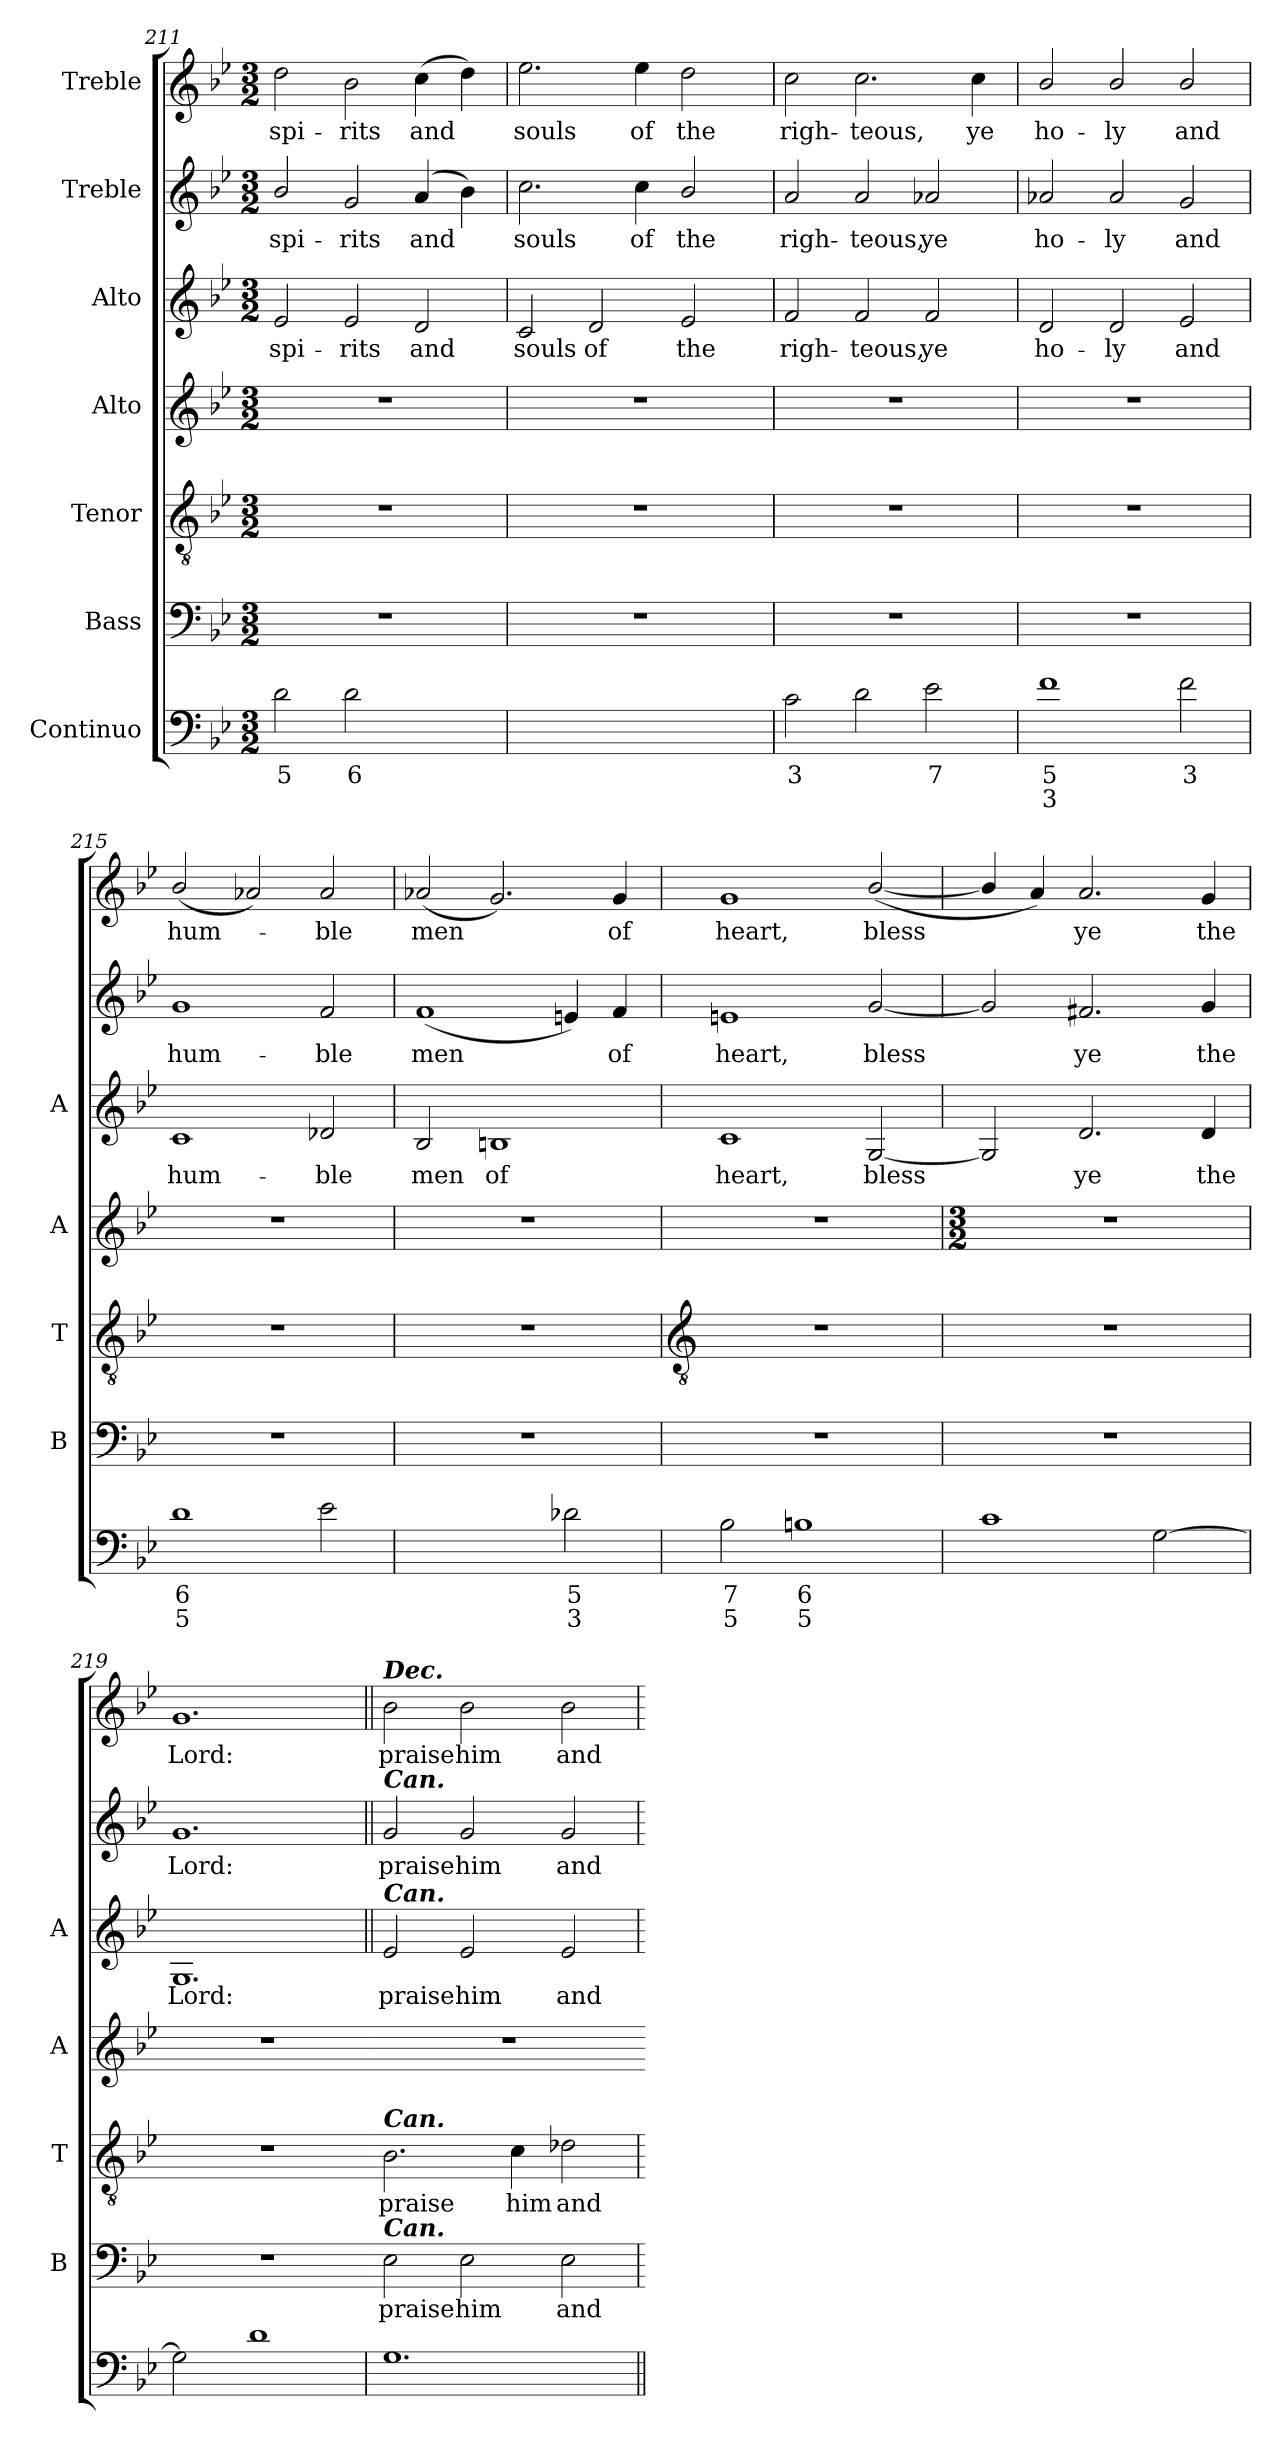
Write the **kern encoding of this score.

**kern	**text	**text	**kern	**text	**kern	**text	**kern	**kern	**text	**kern	**text	**kern	**text
*part7	*part7	*part7	*part6	*part6	*part5	*part5	*part4	*part3	*part3	*part2	*part2	*part1	*part1
*staff7	*staff7	*staff7	*staff6	*staff6	*staff5	*staff5	*staff4	*staff3	*staff3	*staff2	*staff2	*staff1	*staff1
*I"Continuo	*	*	*I"Bass	*	*I"Tenor	*	*I"Alto	*I"Alto	*	*I"Treble	*	*I"Treble	*
*	*	*	*I'B	*	*I'T	*	*I'A	*I'A	*	*	*	*	*
*clefF4	*	*	*clefF4	*	*clefGv2	*	*clefG2	*clefG2	*	*clefG2	*	*clefG2	*
*k[b-e-]	*	*	*k[b-e-]	*	*k[b-e-]	*	*k[b-e-]	*k[b-e-]	*	*k[b-e-]	*	*k[b-e-]	*
*B-:	*	*	*B-:	*	*B-:	*	*B-:	*B-:	*	*B-:	*	*B-:	*
*M3/2	*	*	*M3/2	*	*M3/2	*	*M3/2	*M3/2	*	*M3/2	*	*M3/2	*
=211	=211	=211	=211	=211	=211	=211	=211	=211	=211	=211	=211	=211	=211
!	!LO:LY:b	!	!LO:N:vis=1	!	!LO:N:vis=1	!	!	!	!LO:LY:b	!	!LO:LY:b	!	!LO:LY:b
2d	5	.	1.r	.	1.r	.	1.r	2e-	spi-	2b-/	spi-	2dd	spi-
!	!LO:LY:b	!	!	!	!	!	!	!	!LO:LY:b	!	!LO:LY:b	!	!LO:LY:b
2d	6	.	.	.	.	.	.	2e-	-rits	2g	-rits	2b-	-rits
!	!	!	!	!	!	!	!	!	!LO:LY:b	!	!LO:LY:b	!	!LO:LY:b
2ryy	.	.	.	.	.	.	.	2d	and	(<4a	and	(>4cc	and
.	.	.	.	.	.	.	.	.	.	4b-)	.	4dd)	.
=212	=212	=212	=212	=212	=212	=212	=212	=212	=212	=212	=212	=212	=212
!	!LO:LY:b	!	!LO:N:vis=1	!	!LO:N:vis=1	!	!	!	!LO:LY:b	!	!LO:LY:b	!	!LO:LY:b
[2e-yy	7	.	1.r	.	1.r	.	1.r	2c	souls	2.cc	souls	2.ee-	souls
!	!LO:LY:b	!	!	!	!	!	!	!	!LO:LY:b	!	!	!	!
2e-yy]	5	.	.	.	.	.	.	2d	of	.	.	.	.
!	!	!	!	!	!	!	!	!	!	!	!LO:LY:b	!	!LO:LY:b
.	.	.	.	.	.	.	.	.	.	4cc	of	4ee-	of
!	!LO:LY:b	!LO:LY:b	!	!	!	!	!	!	!LO:LY:b	!	!LO:LY:b	!	!LO:LY:b
[4dyy	7	5	.	.	.	.	.	2e-	the	2b-/	the	2dd	the
!	!LO:LY:b	!LO:LY:b	!	!	!	!	!	!	!	!	!	!	!
4dyy]	8	6	.	.	.	.	.	.	.	.	.	.	.
=213	=213	=213	=213	=213	=213	=213	=213	=213	=213	=213	=213	=213	=213
!	!LO:LY:b	!	!LO:N:vis=1	!	!LO:N:vis=1	!	!	!	!LO:LY:b	!	!LO:LY:b	!	!LO:LY:b
2c	3	.	1.r	.	1.r	.	1.r	2f	righ-	2a	righ-	2cc	righ-
!	!	!	!	!	!	!	!	!	!LO:LY:b	!	!LO:LY:b	!	!LO:LY:b
2d	.	.	.	.	.	.	.	2f	-teous,	2a	-teous,	2.cc	-teous,
!	!LO:LY:b	!	!	!	!	!	!	!	!LO:LY:b	!	!LO:LY:b	!	!
2e-	7	.	.	.	.	.	.	2f	ye	2a-X	ye	.	.
!	!	!	!	!	!	!	!	!	!	!	!	!	!LO:LY:b
.	.	.	.	.	.	.	.	.	.	.	.	4cc	ye
=214	=214	=214	=214	=214	=214	=214	=214	=214	=214	=214	=214	=214	=214
!	!LO:LY:b	!LO:LY:b	!LO:N:vis=1	!	!LO:N:vis=1	!	!	!	!LO:LY:b	!	!LO:LY:b	!	!LO:LY:b
1f	5	3	1.r	.	1.r	.	1.r	2d	ho-	2a-X	ho-	2b-/	ho-
!	!	!	!	!	!	!	!	!	!LO:LY:b	!	!LO:LY:b	!	!LO:LY:b
.	.	.	.	.	.	.	.	2d	-ly	2a-	-ly	2b-/	-ly
!	!LO:LY:b	!	!	!	!	!	!	!	!LO:LY:b	!	!LO:LY:b	!	!LO:LY:b
2f	3	.	.	.	.	.	.	2e-	and	2g	and	2b-/	and
=215	=215	=215	=215	=215	=215	=215	=215	=215	=215	=215	=215	=215	=215
!	!LO:LY:b	!LO:LY:b	!LO:N:vis=1	!	!LO:N:vis=1	!	!	!	!LO:LY:b	!	!LO:LY:b	!	!LO:LY:b
1d	6	5	1.r	.	1.r	.	1.r	1c	hum-	1g	hum-	(<2b-/	hum-
.	.	.	.	.	.	.	.	.	.	.	.	2a-X)	.
!	!	!	!	!	!	!	!	!	!LO:LY:b	!	!LO:LY:b	!	!LO:LY:b
2e-	.	.	.	.	.	.	.	2d-X	-ble	2f	-ble	2a-	ble
=216	=216	=216	=216	=216	=216	=216	=216	=216	=216	=216	=216	=216	=216
!	!LO:LY:b	!LO:LY:b	!LO:N:vis=1	!	!LO:N:vis=1	!	!	!	!LO:LY:b	!	!LO:LY:b	!	!LO:LY:b
[2cyy	7	5	1.r	.	1.r	.	1.r	2B-	men	(<1f	men	(<2a-X	men
!	!LO:LY:b	!	!	!	!	!	!	!	!LO:LY:b	!	!	!	!
2cyy]	6	.	.	.	.	.	.	1Bn	of	.	.	2.g)	.
!	!LO:LY:b	!LO:LY:b	!	!	!	!	!	!	!	!	!	!	!
2d-X	5	3	.	.	.	.	.	.	.	4en)	.	.	.
!	!	!	!	!	!	!	!	!	!	!	!LO:LY:b	!	!LO:LY:b
.	.	.	.	.	.	.	.	.	.	4f	of	4g	of
!!LO:LB:g=z
=217	=217	=217	=217	=217	=217	=217	=217	=217	=217	=217	=217	=217	=217
*	*	*	*	*	*clefGv2	*	*	*	*	*	*	*	*
!	!LO:LY:b	!LO:LY:b	!LO:N:vis=1	!	!LO:N:vis=1	!	!	!	!LO:LY:b	!	!LO:LY:b	!	!LO:LY:b
2B-	7	5	1.r	.	1.r	.	1.r	1c	heart,	1en	heart,	1g	heart,
!	!LO:LY:b	!LO:LY:b	!	!	!	!	!	!	!	!	!	!	!
1Bn	6	5	.	.	.	.	.	.	.	.	.	.	.
!	!	!	!	!	!	!	!	!	!LO:LY:b	!	!LO:LY:b	!	!LO:LY:b
.	.	.	.	.	.	.	.	[2G	bless	[2g	bless	(<[2b-/	bless
!!LO:LB:g=z
=218	=218	=218	=218	=218	=218	=218	=218	=218	=218	=218	=218	=218	=218
*	*	*	*	*	*	*	*M3/2	*	*	*	*	*	*
!	!	!	!LO:N:vis=1	!	!LO:N:vis=1	!	!	!	!	!	!	!	!
1c	.	.	1.r	.	1.r	.	1.r	2G]	.	2g]	.	4b-/]	.
.	.	.	.	.	.	.	.	.	.	.	.	4a)	.
!	!	!	!	!	!	!	!	!	!LO:LY:b	!	!LO:LY:b	!	!LO:LY:b
.	.	.	.	.	.	.	.	2.d	ye	2.f#X	ye	2.a	ye
[2G	.	.	.	.	.	.	.	.	.	.	.	.	.
!	!	!	!	!	!	!	!	!	!LO:LY:b	!	!LO:LY:b	!	!LO:LY:b
.	.	.	.	.	.	.	.	4d	the	4g	the	4g	the
=219	=219	=219	=219	=219	=219	=219	=219	=219	=219	=219	=219	=219	=219
!	!	!	!LO:N:vis=1	!	!LO:N:vis=1	!	!	!	!LO:LY:b	!	!LO:LY:b	!	!LO:LY:b
2G]	.	.	1.r	.	1.r	.	1.r	1.G	Lord:	1.g	Lord:	1.g	Lord:
1d	.	.	.	.	.	.	.	.	.	.	.	.	.
=220	=220||	=220||	=220||	=220||	=220||	=220||	=220	=220||	=220||	=220||	=220||	=220||	=220||
!	!	!	!	!	!	!	!	!	!	!	!	!LO:TX:a:Bi:t=Dec.	!
!	!	!	!	!	!	!	!	!	!	!LO:TX:a:Bi:t=Can.	!	!	!
!	!	!	!	!	!	!	!	!LO:TX:a:Bi:t=Can.	!	!	!	!	!
!	!	!	!	!	!LO:TX:a:Bi:t=Can.	!	!	!	!	!	!	!	!
!	!	!	!LO:TX:a:Bi:t=Can.	!	!	!	!	!	!	!	!	!	!
!	!	!	!	!LO:LY:b	!	!LO:LY:b	!	!	!LO:LY:b	!	!LO:LY:b	!	!LO:LY:b
1.G	.	.	2E-	praise	2.B-	praise	1.r	2e-	praise	2g	praise	2b-	praise
!	!	!	!	!LO:LY:b	!	!	!	!	!LO:LY:b	!	!LO:LY:b	!	!LO:LY:b
.	.	.	2E-	him	.	.	.	2e-	him	2g	him	2b-	him
!	!	!	!	!	!	!LO:LY:b	!	!	!	!	!	!	!
.	.	.	.	.	4c	him	.	.	.	.	.	.	.
!	!	!	!	!LO:LY:b	!	!LO:LY:b	!	!	!LO:LY:b	!	!LO:LY:b	!	!LO:LY:b
.	.	.	2E-	and	2d-X	and	.	2e-	and	2g	and	2b-	and
=||	=	=	=	=	=	=	=||	=	=	=	=	=	=
*-	*-	*-	*-	*-	*-	*-	*-	*-	*-	*-	*-	*-	*-
